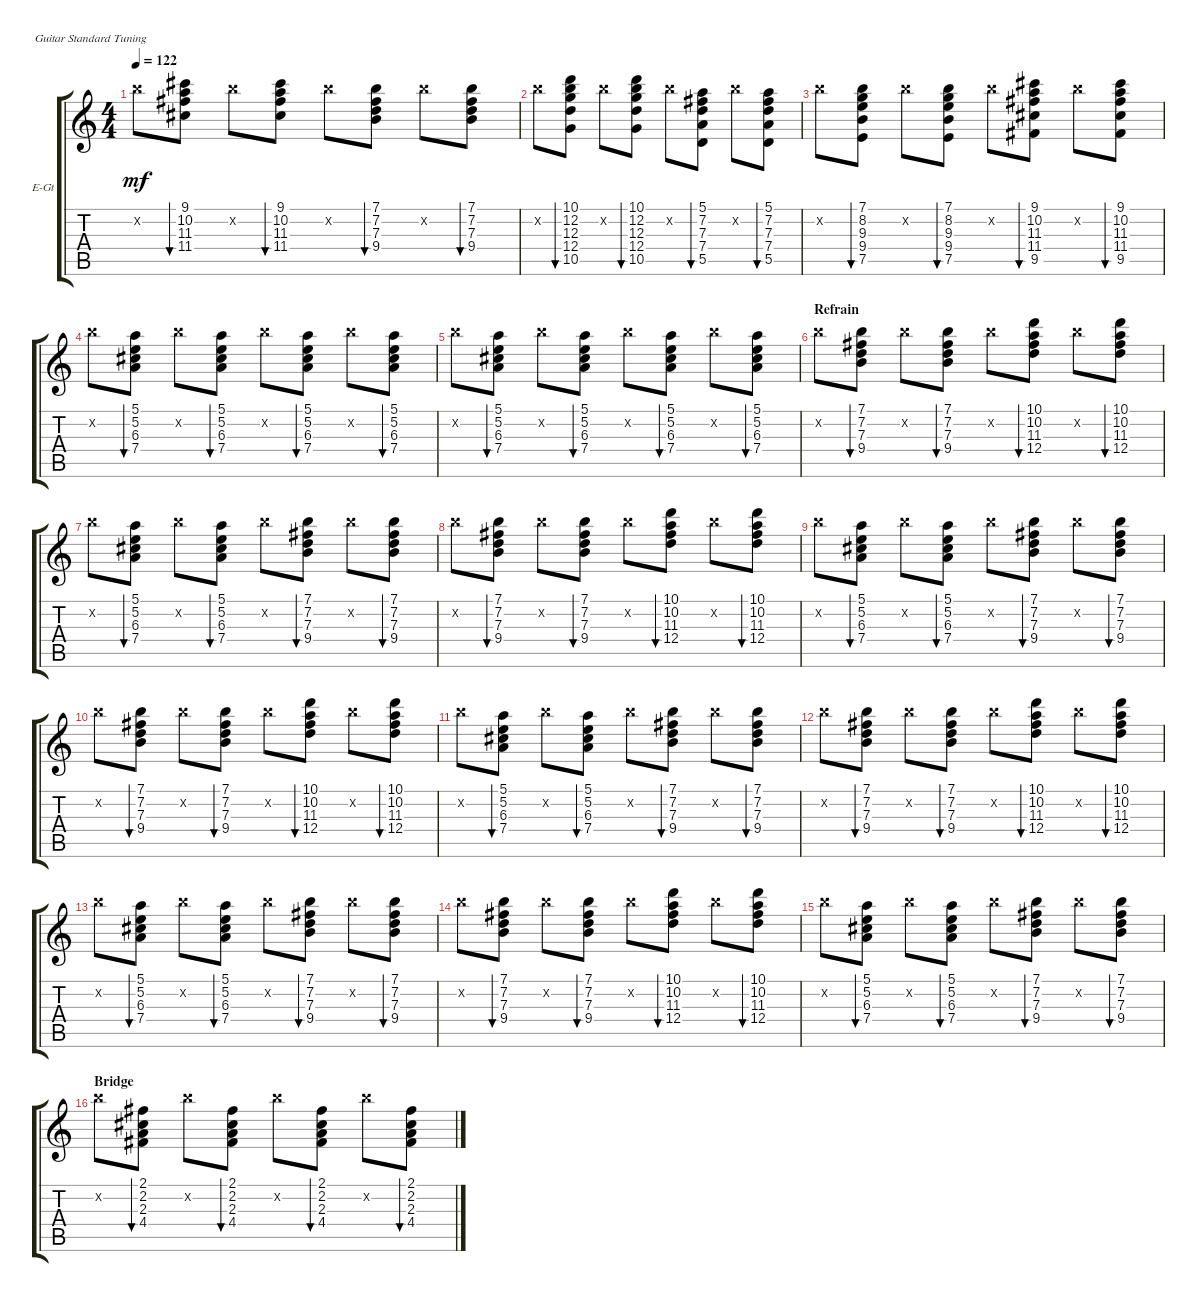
\defaultSystemsLayout 4
\bracketExtendMode groupsimilarinstruments
\firstSystemTrackNameOrientation horizontal
\otherSystemsTrackNameOrientation horizontal
\track ("Electric Guitar" "E-Gt") {instrument electricguitarclean}
\staff {score tabs}
\tuning (E4 B3 G3 D3 A2 E2)
\ts (4 4)
\tempo 122
\clef g2
\ks c
12.2{x}.8{dy mf} (10.2 9.1 11.3 11.4).8{bu 30} 12.2{x}.8 (10.2 9.1 11.3 11.4).8{bu 30} 12.2{x}.8 (7.2 7.3 7.1 9.4).8{bu 30} 12.2{x}.8 (7.2 7.3 7.1 9.4).8{bu 30} |
12.2{x}.8 (12.2 10.1 12.3 12.4 10.5).8{bu 30} 12.2{x}.8 (12.2 10.1 12.3 12.4 10.5).8{bu 30} 12.2{x}.8 (7.2 5.1 7.3 7.4 5.5).8{bu 30} 12.2{x}.8 (7.2 5.1 7.3 7.4 5.5).8{bu 30} |
12.2{x}.8 (8.2 7.1 9.3 9.4 7.5).8{bu 30} 12.2{x}.8 (8.2 7.1 9.3 9.4 7.5).8{bu 30} 12.2{x}.8 (10.2 11.3 9.1 11.4 9.5).8{bu 30} 12.2{x}.8 (10.2 11.3 9.1 11.4 9.5).8{bu 30} |
12.2{x}.8 (5.2 5.1 6.3 7.4).8{bu 30} 12.2{x}.8 (5.2 5.1 6.3 7.4).8{bu 30} 12.2{x}.8 (5.2 5.1 6.3 7.4).8{bu 30} 12.2{x}.8 (5.2 5.1 6.3 7.4).8{bu 30} |
12.2{x}.8 (5.2 5.1 6.3 7.4).8{bu 30} 12.2{x}.8 (5.2 5.1 6.3 7.4).8{bu 30} 12.2{x}.8 (5.2 5.1 6.3 7.4).8{bu 30} 12.2{x}.8 (5.2 5.1 6.3 7.4).8{bu 30} |
\section ("" "Refrain")
\scale
0.237113 12.2{x}.8 (7.2 7.1 7.3 9.4).8{bu 30} 12.2{x}.8 (7.2 7.1 7.3 9.4).8{bu 30} 12.2{x}.8 (10.2 10.1 11.3 12.4).8{bu 30} 12.2{x}.8 (10.2 10.1 11.3 12.4).8{bu 30} |
12.2{x}.8 (5.2 5.1 6.3 7.4).8{bu 30} 12.2{x}.8 (5.2 5.1 6.3 7.4).8{bu 30} 12.2{x}.8 (7.2 7.3 7.1 9.4).8{bu 30} 12.2{x}.8 (7.2 7.3 7.1 9.4).8{bu 30} |
12.2{x}.8 (7.2 7.1 7.3 9.4).8{bu 30} 12.2{x}.8 (7.2 7.1 7.3 9.4).8{bu 30} 12.2{x}.8 (10.2 10.1 11.3 12.4).8{bu 30} 12.2{x}.8 (10.2 10.1 11.3 12.4).8{bu 30} |
12.2{x}.8 (5.2 5.1 6.3 7.4).8{bu 30} 12.2{x}.8 (5.2 5.1 6.3 7.4).8{bu 30} 12.2{x}.8 (7.2 7.3 7.1 9.4).8{bu 30} 12.2{x}.8 (7.2 7.3 7.1 9.4).8{bu 30} |
12.2{x}.8 (7.2 7.1 7.3 9.4).8{bu 30} 12.2{x}.8 (7.2 7.1 7.3 9.4).8{bu 30} 12.2{x}.8 (10.2 10.1 11.3 12.4).8{bu 30} 12.2{x}.8 (10.2 10.1 11.3 12.4).8{bu 30} |
12.2{x}.8 (5.2 5.1 6.3 7.4).8{bu 30} 12.2{x}.8 (5.2 5.1 6.3 7.4).8{bu 30} 12.2{x}.8 (7.2 7.3 7.1 9.4).8{bu 30} 12.2{x}.8 (7.2 7.3 7.1 9.4).8{bu 30} |
12.2{x}.8 (7.2 7.1 7.3 9.4).8{bu 30} 12.2{x}.8 (7.2 7.1 7.3 9.4).8{bu 30} 12.2{x}.8 (10.2 10.1 11.3 12.4).8{bu 30} 12.2{x}.8 (10.2 10.1 11.3 12.4).8{bu 30} |
12.2{x}.8 (5.2 5.1 6.3 7.4).8{bu 30} 12.2{x}.8 (5.2 5.1 6.3 7.4).8{bu 30} 12.2{x}.8 (7.2 7.3 7.1 9.4).8{bu 30} 12.2{x}.8 (7.2 7.3 7.1 9.4).8{bu 30} |
12.2{x}.8 (7.2 7.1 7.3 9.4).8{bu 30} 12.2{x}.8 (7.2 7.1 7.3 9.4).8{bu 30} 12.2{x}.8 (10.2 10.1 11.3 12.4).8{bu 30} 12.2{x}.8 (10.2 10.1 11.3 12.4).8{bu 30} |
12.2{x}.8 (5.2 5.1 6.3 7.4).8{bu 30} 12.2{x}.8 (5.2 5.1 6.3 7.4).8{bu 30} 12.2{x}.8 (7.2 7.3 7.1 9.4).8{bu 30} 12.2{x}.8 (7.2 7.3 7.1 9.4).8{bu 30} |
\section ("" "Bridge")
12.2{x}.8 (2.2 2.3 4.4 2.1).8{bu 30} 12.2{x}.8 (2.2 2.1 2.3 4.4).8{bu 30} 12.2{x}.8 (2.2 2.3 2.1 4.4).8{bu 30} 12.2{x}.8 (2.2 2.3 2.1 4.4).8{bu 30}
